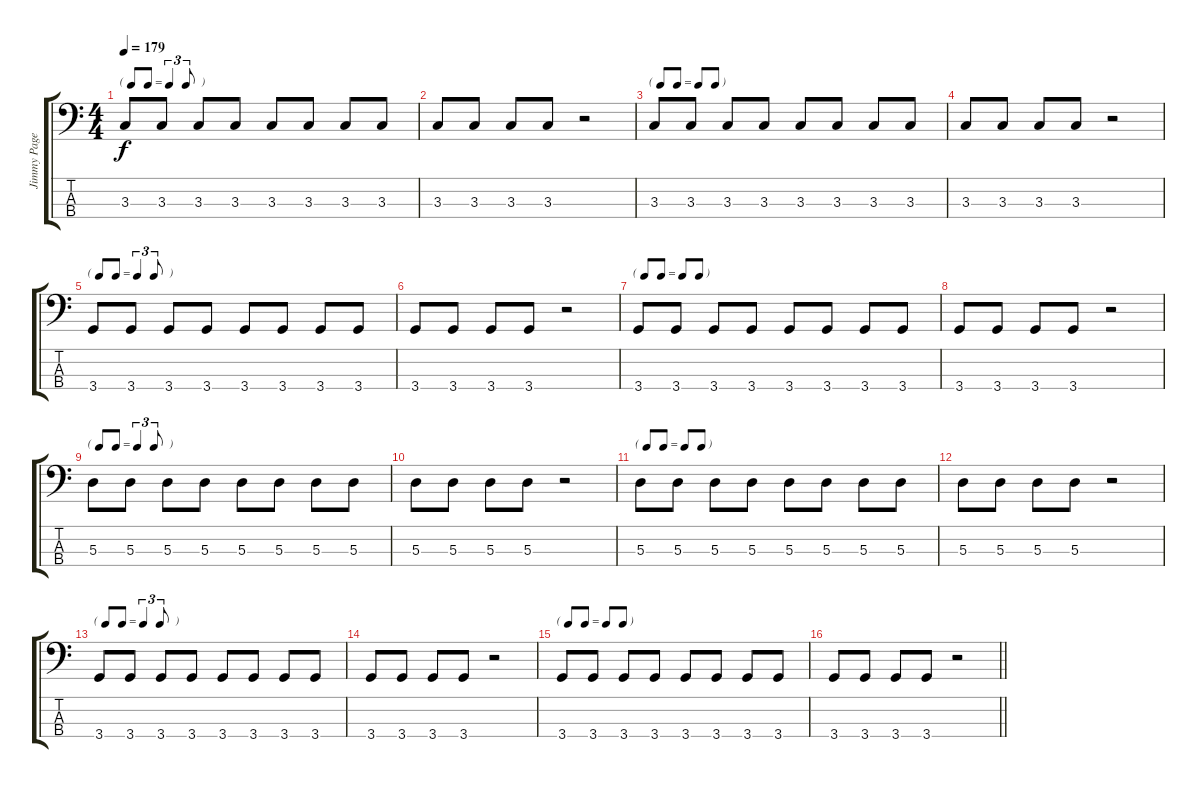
\track ("Jimmy Page" "Jimmy Page") {instrument electricbasspick}
\staff {score tabs}
\tuning (G2 D2 A1 E1) {hide}
\ts (4 4)
\tf triplet8th
\tempo 179
\clef f4
\ks c
3.3.8{dy f} 3.3.8 3.3.8 3.3.8 3.3.8 3.3.8 3.3.8 3.3.8 |
3.3.8 3.3.8 3.3.8 3.3.8 r.2 |
\tf none
3.3.8 3.3.8 3.3.8 3.3.8 3.3.8 3.3.8 3.3.8 3.3.8 |
3.3.8 3.3.8 3.3.8 3.3.8 r.2 |
\tf triplet8th
3.4.8 3.4.8 3.4.8 3.4.8 3.4.8 3.4.8 3.4.8 3.4.8 |
3.4.8 3.4.8 3.4.8 3.4.8 r.2 |
\tf none
3.4.8 3.4.8 3.4.8 3.4.8 3.4.8 3.4.8 3.4.8 3.4.8 |
3.4.8 3.4.8 3.4.8 3.4.8 r.2 |
\tf triplet8th
5.3.8 5.3.8 5.3.8 5.3.8 5.3.8 5.3.8 5.3.8 5.3.8 |
5.3.8 5.3.8 5.3.8 5.3.8 r.2 |
\tf none
5.3.8 5.3.8 5.3.8 5.3.8 5.3.8 5.3.8 5.3.8 5.3.8 |
5.3.8 5.3.8 5.3.8 5.3.8 r.2 |
\tf triplet8th
3.4.8 3.4.8 3.4.8 3.4.8 3.4.8 3.4.8 3.4.8 3.4.8 |
3.4.8 3.4.8 3.4.8 3.4.8 r.2 |
\tf none
3.4.8 3.4.8 3.4.8 3.4.8 3.4.8 3.4.8 3.4.8 3.4.8 |
\barLineRight lightlight
3.4.8 3.4.8 3.4.8 3.4.8 r.2
